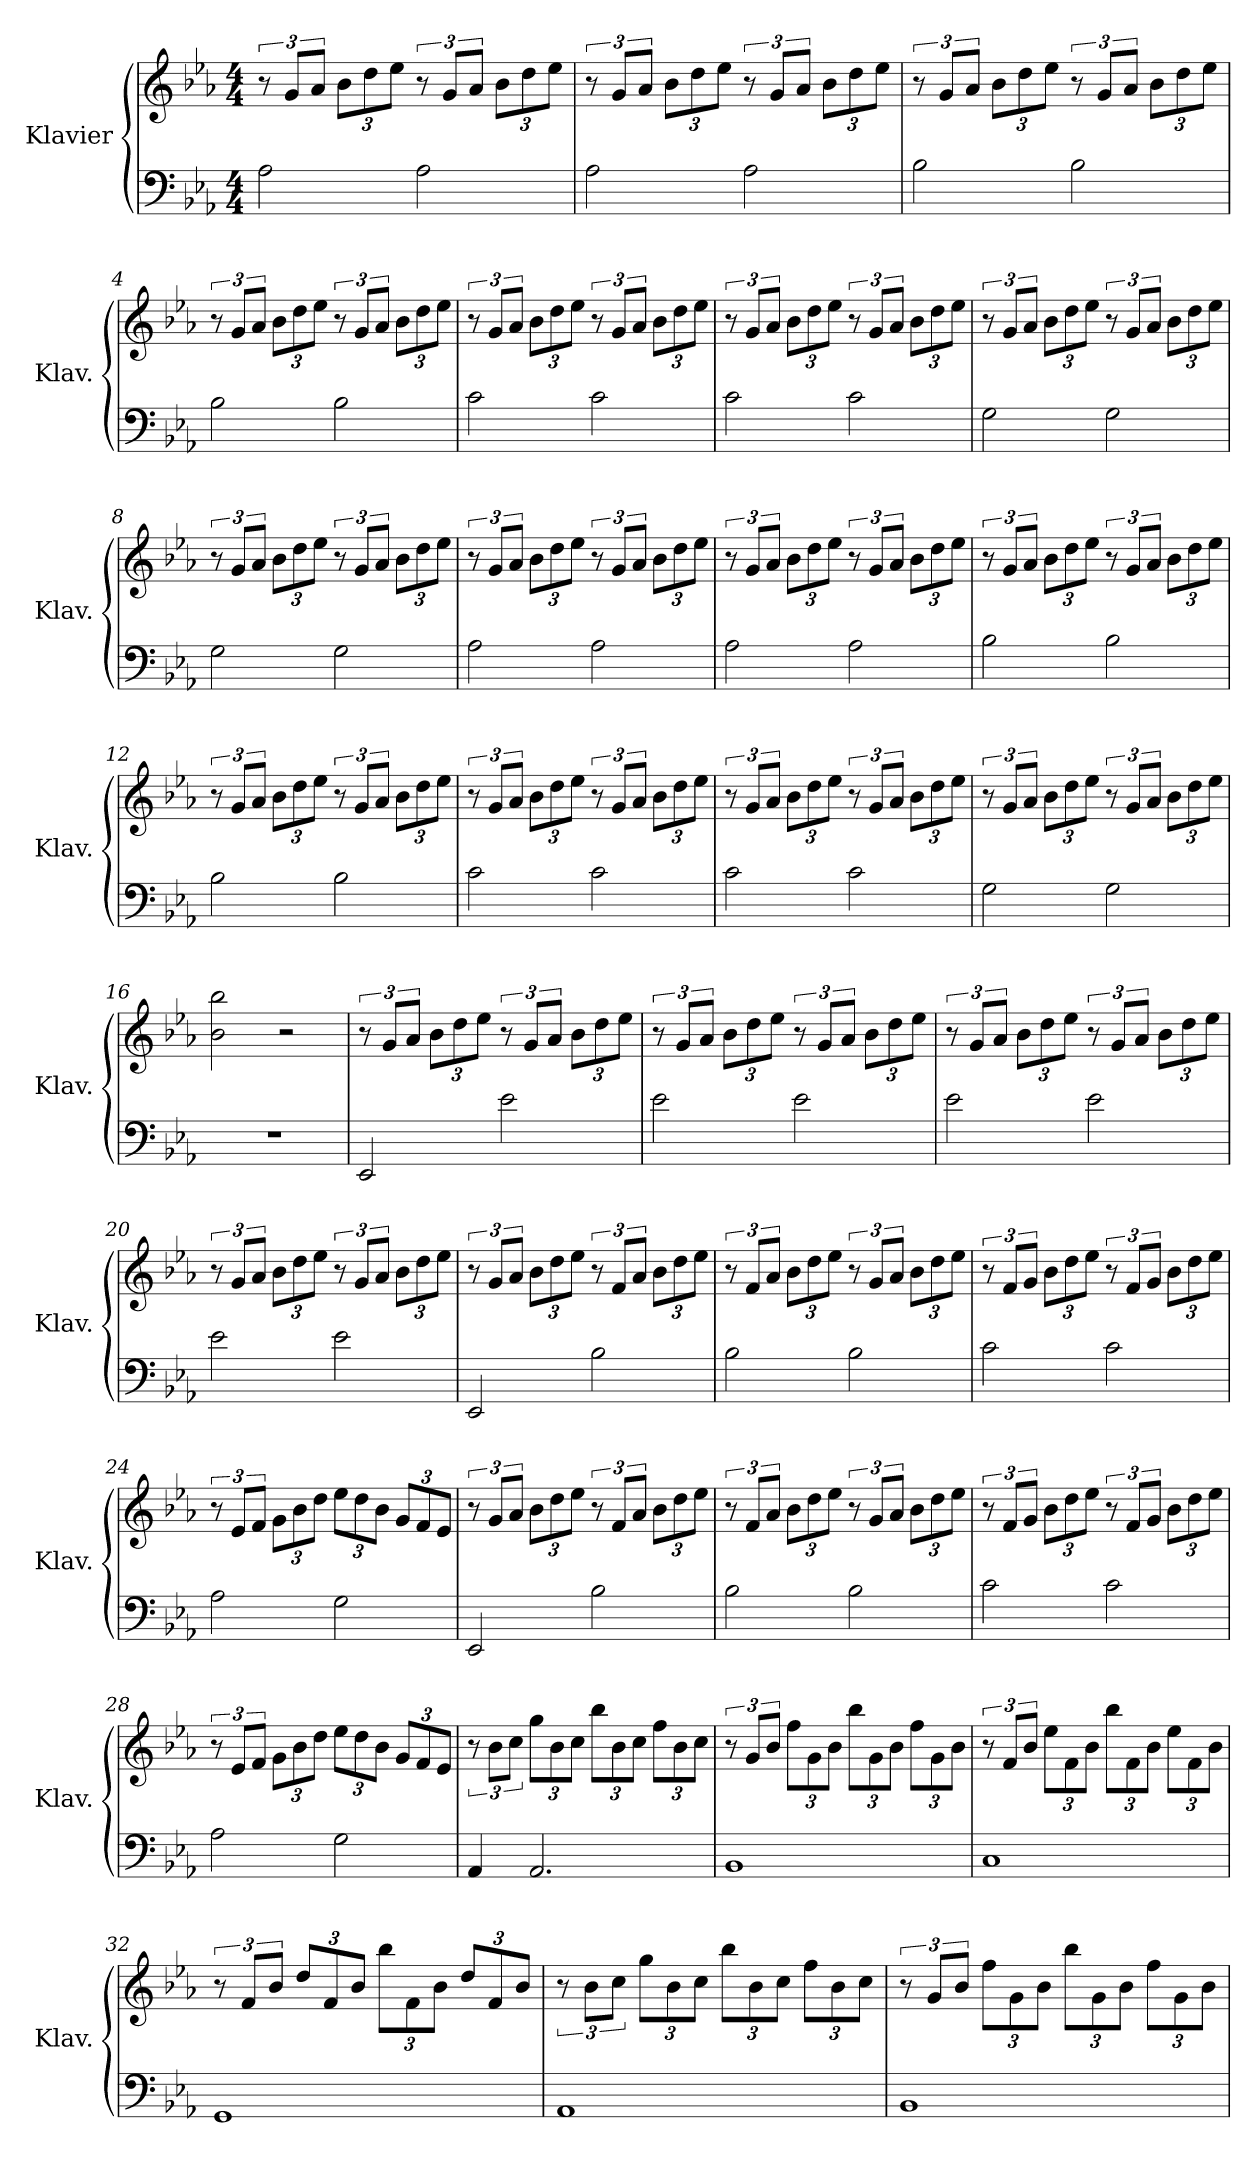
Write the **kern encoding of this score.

**kern	**kern
*part1	*part1
*staff2	*staff1
*I"Klavier	*
*I'Klav.	*
*clefF4	*clefG2
*k[b-e-a-]	*k[b-e-a-]
*M4/4	*M4/4
*MM162	*MM162
=1	=1
2A-\	12r
.	12g/L
.	12a-/J
*	*Xbrackettup
.	12b-\L
.	12dd\
.	12ee-\J
*	*brackettup
2A-\	12r
.	12g/L
.	12a-/J
*	*Xbrackettup
.	12b-\L
.	12dd\
.	12ee-\J
=2	=2
*	*brackettup
2A-\	12r
.	12g/L
.	12a-/J
*	*Xbrackettup
.	12b-\L
.	12dd\
.	12ee-\J
*	*brackettup
2A-\	12r
.	12g/L
.	12a-/J
*	*Xbrackettup
.	12b-\L
.	12dd\
.	12ee-\J
=3	=3
*	*brackettup
2B-\	12r
.	12g/L
.	12a-/J
*	*Xbrackettup
.	12b-\L
.	12dd\
.	12ee-\J
*	*brackettup
2B-\	12r
.	12g/L
.	12a-/J
*	*Xbrackettup
.	12b-\L
.	12dd\
.	12ee-\J
!!LO:LB:g=z
=4	=4
*	*brackettup
2B-\	12r
.	12g/L
.	12a-/J
*	*Xbrackettup
.	12b-\L
.	12dd\
.	12ee-\J
*	*brackettup
2B-\	12r
.	12g/L
.	12a-/J
*	*Xbrackettup
.	12b-\L
.	12dd\
.	12ee-\J
=5	=5
*	*brackettup
2c\	12r
.	12g/L
.	12a-/J
*	*Xbrackettup
.	12b-\L
.	12dd\
.	12ee-\J
*	*brackettup
2c\	12r
.	12g/L
.	12a-/J
*	*Xbrackettup
.	12b-\L
.	12dd\
.	12ee-\J
=6	=6
*	*brackettup
2c\	12r
.	12g/L
.	12a-/J
*	*Xbrackettup
.	12b-\L
.	12dd\
.	12ee-\J
*	*brackettup
2c\	12r
.	12g/L
.	12a-/J
*	*Xbrackettup
.	12b-\L
.	12dd\
.	12ee-\J
!!LO:LB:g=z
=7	=7
*	*brackettup
2G\	12r
.	12g/L
.	12a-/J
*	*Xbrackettup
.	12b-\L
.	12dd\
.	12ee-\J
*	*brackettup
2G\	12r
.	12g/L
.	12a-/J
*	*Xbrackettup
.	12b-\L
.	12dd\
.	12ee-\J
=8	=8
*	*brackettup
2G\	12r
.	12g/L
.	12a-/J
*	*Xbrackettup
.	12b-\L
.	12dd\
.	12ee-\J
*	*brackettup
2G\	12r
.	12g/L
.	12a-/J
*	*Xbrackettup
.	12b-\L
.	12dd\
.	12ee-\J
=9	=9
*	*brackettup
2A-\	12r
.	12g/L
.	12a-/J
*	*Xbrackettup
.	12b-\L
.	12dd\
.	12ee-\J
*	*brackettup
2A-\	12r
.	12g/L
.	12a-/J
*	*Xbrackettup
.	12b-\L
.	12dd\
.	12ee-\J
!!LO:LB:g=z
=10	=10
*	*brackettup
2A-\	12r
.	12g/L
.	12a-/J
*	*Xbrackettup
.	12b-\L
.	12dd\
.	12ee-\J
*	*brackettup
2A-\	12r
.	12g/L
.	12a-/J
*	*Xbrackettup
.	12b-\L
.	12dd\
.	12ee-\J
=11	=11
*	*brackettup
2B-\	12r
.	12g/L
.	12a-/J
*	*Xbrackettup
.	12b-\L
.	12dd\
.	12ee-\J
*	*brackettup
2B-\	12r
.	12g/L
.	12a-/J
*	*Xbrackettup
.	12b-\L
.	12dd\
.	12ee-\J
=12	=12
*	*brackettup
2B-\	12r
.	12g/L
.	12a-/J
*	*Xbrackettup
.	12b-\L
.	12dd\
.	12ee-\J
*	*brackettup
2B-\	12r
.	12g/L
.	12a-/J
*	*Xbrackettup
.	12b-\L
.	12dd\
.	12ee-\J
!!LO:LB:g=z
=13	=13
*	*brackettup
2c\	12r
.	12g/L
.	12a-/J
*	*Xbrackettup
.	12b-\L
.	12dd\
.	12ee-\J
*	*brackettup
2c\	12r
.	12g/L
.	12a-/J
*	*Xbrackettup
.	12b-\L
.	12dd\
.	12ee-\J
=14	=14
*	*brackettup
2c\	12r
.	12g/L
.	12a-/J
*	*Xbrackettup
.	12b-\L
.	12dd\
.	12ee-\J
*	*brackettup
2c\	12r
.	12g/L
.	12a-/J
*	*Xbrackettup
.	12b-\L
.	12dd\
.	12ee-\J
=15	=15
*	*brackettup
2G\	12r
.	12g/L
.	12a-/J
*	*Xbrackettup
.	12b-\L
.	12dd\
.	12ee-\J
*	*brackettup
2G\	12r
.	12g/L
.	12a-/J
*	*Xbrackettup
.	12b-\L
.	12dd\
.	12ee-\J
=16	=16
1r	2b-\ 2bb-\
.	2r
!!LO:PB:g=z
=17	=17
*	*brackettup
2EE-/	12r
.	12g/L
.	12a-/J
*	*Xbrackettup
.	12b-\L
.	12dd\
.	12ee-\J
*	*brackettup
2e-\	12r
.	12g/L
.	12a-/J
*	*Xbrackettup
.	12b-\L
.	12dd\
.	12ee-\J
=18	=18
*	*brackettup
2e-\	12r
.	12g/L
.	12a-/J
*	*Xbrackettup
.	12b-\L
.	12dd\
.	12ee-\J
*	*brackettup
2e-\	12r
.	12g/L
.	12a-/J
*	*Xbrackettup
.	12b-\L
.	12dd\
.	12ee-\J
=19	=19
*	*brackettup
2e-\	12r
.	12g/L
.	12a-/J
*	*Xbrackettup
.	12b-\L
.	12dd\
.	12ee-\J
*	*brackettup
2e-\	12r
.	12g/L
.	12a-/J
*	*Xbrackettup
.	12b-\L
.	12dd\
.	12ee-\J
!!LO:LB:g=z
=20	=20
*	*brackettup
2e-\	12r
.	12g/L
.	12a-/J
*	*Xbrackettup
.	12b-\L
.	12dd\
.	12ee-\J
*	*brackettup
2e-\	12r
.	12g/L
.	12a-/J
*	*Xbrackettup
.	12b-\L
.	12dd\
.	12ee-\J
=21	=21
*	*brackettup
2EE-/	12r
.	12g/L
.	12a-/J
*	*Xbrackettup
.	12b-\L
.	12dd\
.	12ee-\J
*	*brackettup
2B-\	12r
.	12f/L
.	12a-/J
*	*Xbrackettup
.	12b-\L
.	12dd\
.	12ee-\J
=22	=22
*	*brackettup
2B-\	12r
.	12f/L
.	12a-/J
*	*Xbrackettup
.	12b-\L
.	12dd\
.	12ee-\J
*	*brackettup
2B-\	12r
.	12g/L
.	12a-/J
*	*Xbrackettup
.	12b-\L
.	12dd\
.	12ee-\J
!!LO:LB:g=z
=23	=23
*	*brackettup
2c\	12r
.	12f/L
.	12g/J
*	*Xbrackettup
.	12b-\L
.	12dd\
.	12ee-\J
*	*brackettup
2c\	12r
.	12f/L
.	12g/J
*	*Xbrackettup
.	12b-\L
.	12dd\
.	12ee-\J
=24	=24
*	*brackettup
2A-\	12r
.	12e-/L
.	12f/J
*	*Xbrackettup
.	12g\L
.	12b-\
.	12dd\J
2G\	12ee-\L
.	12dd\
.	12b-\J
.	12g/L
.	12f/
.	12e-/J
=25	=25
*	*brackettup
2EE-/	12r
.	12g/L
.	12a-/J
*	*Xbrackettup
.	12b-\L
.	12dd\
.	12ee-\J
*	*brackettup
2B-\	12r
.	12f/L
.	12a-/J
*	*Xbrackettup
.	12b-\L
.	12dd\
.	12ee-\J
!!LO:LB:g=z
=26	=26
*	*brackettup
2B-\	12r
.	12f/L
.	12a-/J
*	*Xbrackettup
.	12b-\L
.	12dd\
.	12ee-\J
*	*brackettup
2B-\	12r
.	12g/L
.	12a-/J
*	*Xbrackettup
.	12b-\L
.	12dd\
.	12ee-\J
=27	=27
*	*brackettup
2c\	12r
.	12f/L
.	12g/J
*	*Xbrackettup
.	12b-\L
.	12dd\
.	12ee-\J
*	*brackettup
2c\	12r
.	12f/L
.	12g/J
*	*Xbrackettup
.	12b-\L
.	12dd\
.	12ee-\J
=28	=28
*	*brackettup
2A-\	12r
.	12e-/L
.	12f/J
*	*Xbrackettup
.	12g\L
.	12b-\
.	12dd\J
2G\	12ee-\L
.	12dd\
.	12b-\J
.	12g/L
.	12f/
.	12e-/J
!!LO:LB:g=z
=29	=29
*	*brackettup
4AA-/	12r
.	12b-\L
.	12cc\J
*	*Xbrackettup
2.AA-/	12gg\L
.	12b-\
.	12cc\J
.	12bb-\L
.	12b-\
.	12cc\J
.	12ff\L
.	12b-\
.	12cc\J
=30	=30
*	*brackettup
1BB-	12r
.	12g/L
.	12b-/J
*	*Xbrackettup
.	12ff\L
.	12g\
.	12b-\J
.	12bb-\L
.	12g\
.	12b-\J
.	12ff\L
.	12g\
.	12b-\J
=31	=31
*	*brackettup
1C	12r
.	12f/L
.	12b-/J
*	*Xbrackettup
.	12ee-\L
.	12f\
.	12b-\J
.	12bb-\L
.	12f\
.	12b-\J
.	12ee-\L
.	12f\
.	12b-\J
!!LO:PB:g=z
=32	=32
*	*brackettup
1GG	12r
.	12f/L
.	12b-/J
*	*Xbrackettup
.	12dd/L
.	12f/
.	12b-/J
.	12bb-\L
.	12f\
.	12b-\J
.	12dd/L
.	12f/
.	12b-/J
=33	=33
*	*brackettup
1AA-	12r
.	12b-\L
.	12cc\J
*	*Xbrackettup
.	12gg\L
.	12b-\
.	12cc\J
.	12bb-\L
.	12b-\
.	12cc\J
.	12ff\L
.	12b-\
.	12cc\J
=34	=34
*	*brackettup
1BB-	12r
.	12g/L
.	12b-/J
*	*Xbrackettup
.	12ff\L
.	12g\
.	12b-\J
.	12bb-\L
.	12g\
.	12b-\J
.	12ff\L
.	12g\
.	12b-\J
=	=
*-	*-
